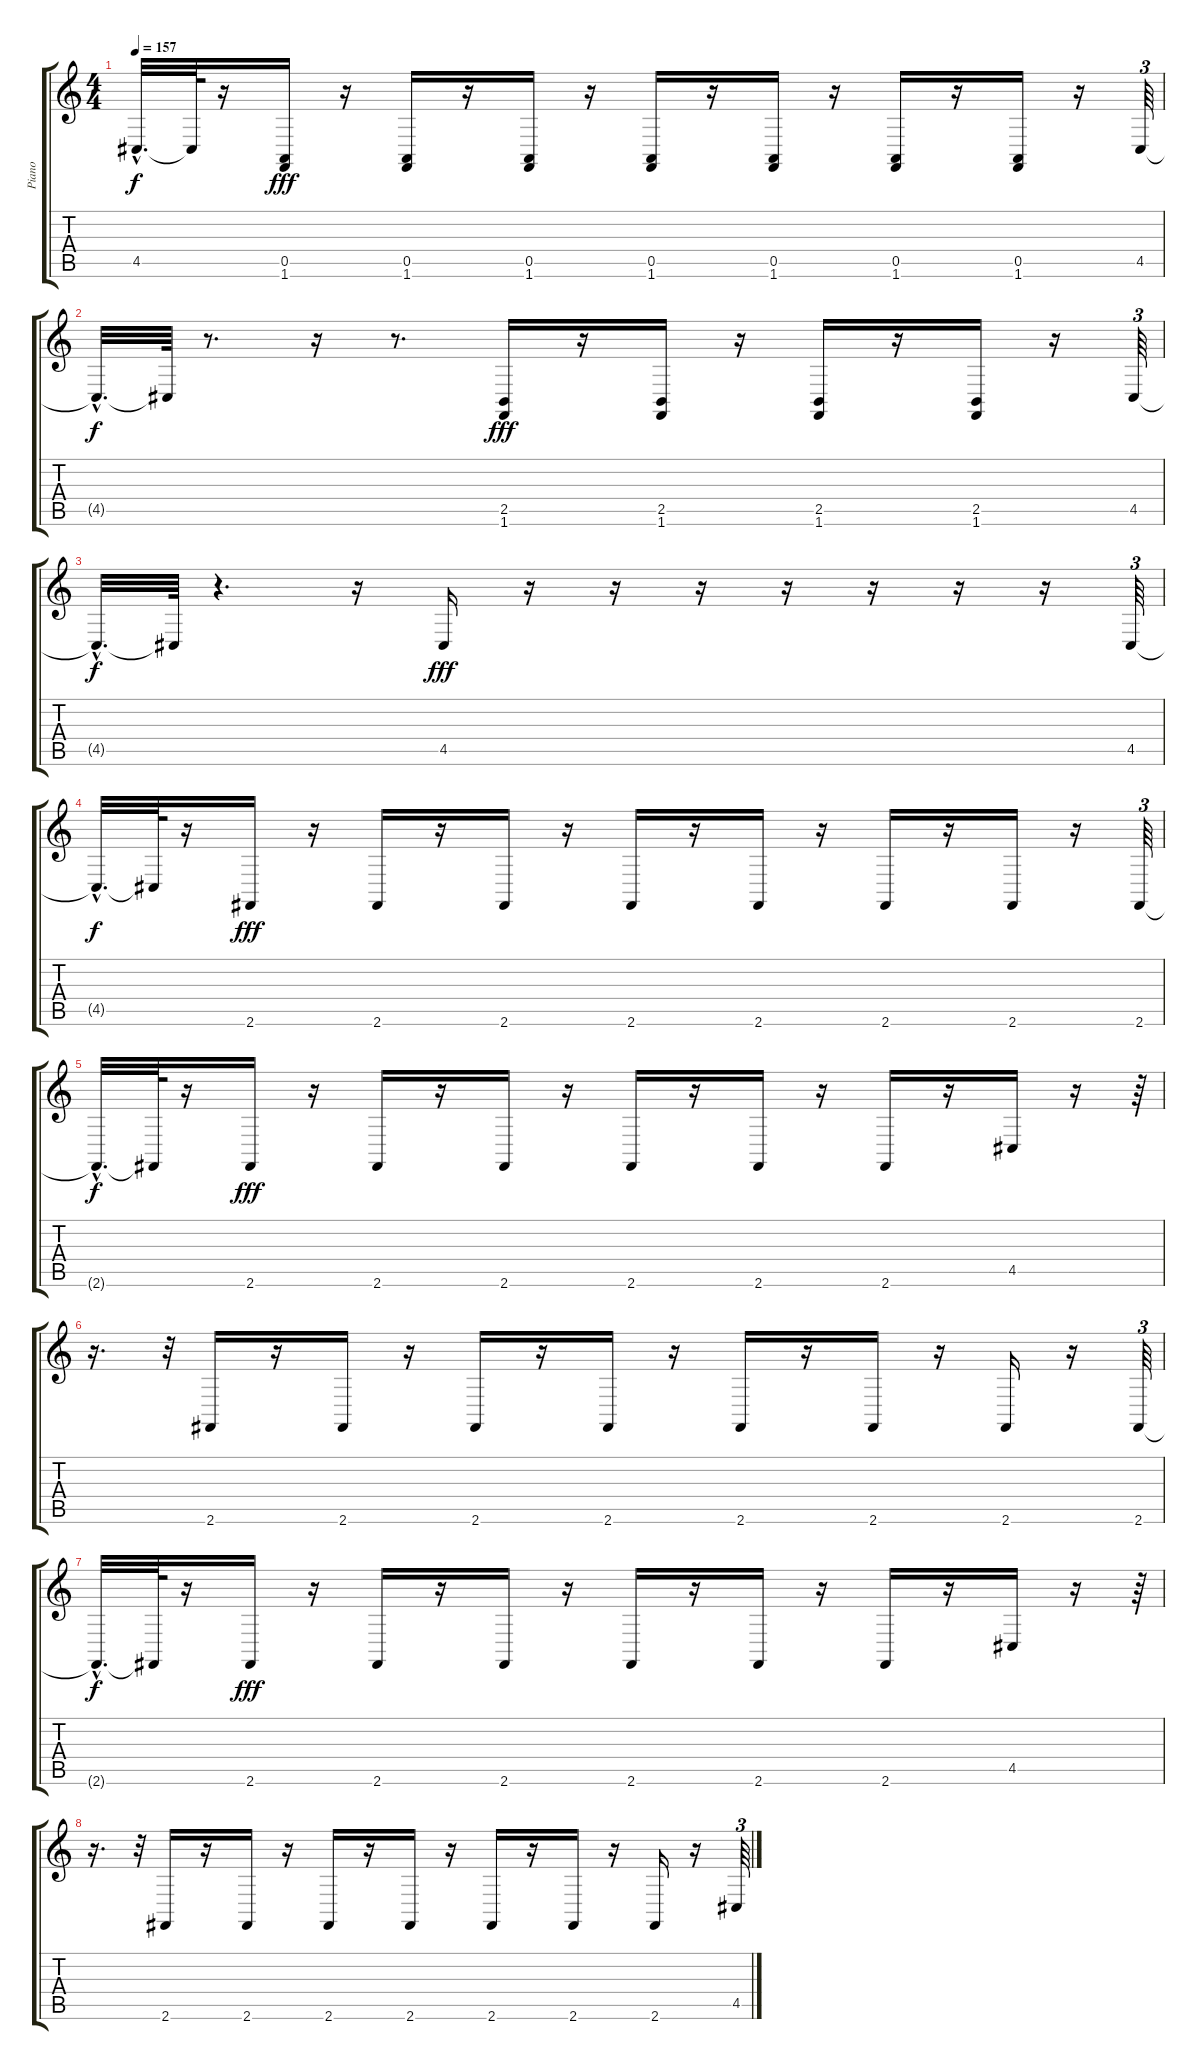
\track ("Piano" "Piano") {instrument acousticgrandpiano}
\staff {score tabs}
\tuning (E4 B3 G3 D3 A2 E2) {hide}
\ts (4 4)
\tempo 157
\clef g2
\ks c
4.5{hac t}.32{d dy f} 4.5{t}.64 r.16 (0.5 1.6).16{dy fff} r.16 (0.5 1.6).16 r.16 (0.5 1.6).16 r.16 (0.5 1.6).16 r.16 (0.5 1.6).16 r.16 (0.5 1.6).16 r.16 (0.5 1.6).16 r.16 4.5.64{tu (3 2)} |
4.5{hac t}.32{d dy f} 4.5{t}.64 r.8{d} r.16 r.8{d} (2.5 1.6).16{dy fff} r.16 (2.5 1.6).16 r.16 (2.5 1.6).16 r.16 (2.5 1.6).16 r.16 4.5.64{tu (3 2)} |
4.5{hac t}.32{d dy f} 4.5{t}.64 r.4{d} r.16 4.5.16{dy fff} r.16 r.16 r.16 r.16 r.16 r.16 r.16 4.5.64{tu (3 2)} |
4.5{hac t}.32{d dy f} 4.5{t}.64 r.16 2.6.16{dy fff} r.16 2.6.16 r.16 2.6.16 r.16 2.6.16 r.16 2.6.16 r.16 2.6.16 r.16 2.6.16 r.16 2.6.64{tu (3 2)} |
2.6{hac t}.32{d dy f} 2.6{t}.64 r.16 2.6.16{dy fff} r.16 2.6.16 r.16 2.6.16 r.16 2.6.16 r.16 2.6.16 r.16 2.6.16 r.16 4.5.16 r.16 r.64{tu (3 2)} |
r.16{d} r.32{tu (3 2)} 2.6.16 r.16 2.6.16 r.16 2.6.16 r.16 2.6.16 r.16 2.6.16 r.16 2.6.16 r.16 2.6.16 r.16 2.6.64{tu (3 2)} |
2.6{hac t}.32{d dy f} 2.6{t}.64 r.16 2.6.16{dy fff} r.16 2.6.16 r.16 2.6.16 r.16 2.6.16 r.16 2.6.16 r.16 2.6.16 r.16 4.5.16 r.16 r.64{tu (3 2)} |
r.16{d} r.32{tu (3 2)} 2.6.16 r.16 2.6.16 r.16 2.6.16 r.16 2.6.16 r.16 2.6.16 r.16 2.6.16 r.16 2.6.16 r.16 4.5.64{tu (3 2)}
